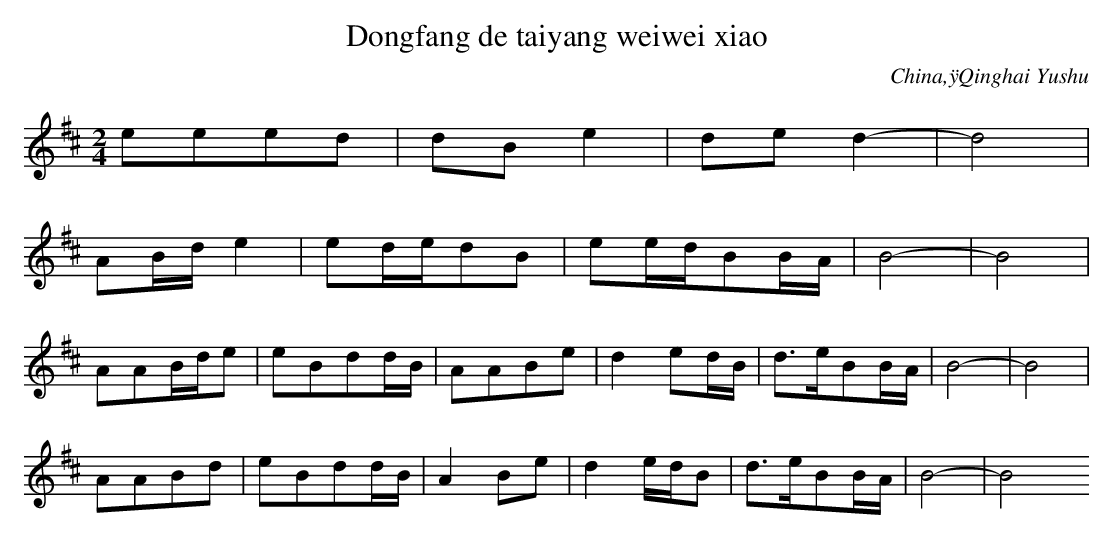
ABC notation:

X:1
T: Dongfang de taiyang weiwei xiao
O: China,ÿQinghai Yushu
M: 2/4
L: 1/16
K: D
e2e2e2d2 | d2B2e4 | d2e2d4- | d8 |
A2Bde4 | e2ded2B2 | e2edB2BA | B8- | B8 |
A2A2Bde2 | e2B2d2dB | A2A2B2e2 | d4e2dB | d3eB2BA | B8- | B8 |
A2A2B2d2 | e2B2d2dB | A4B2e2 | d4edB2 | d3eB2BA | B8- | B8
